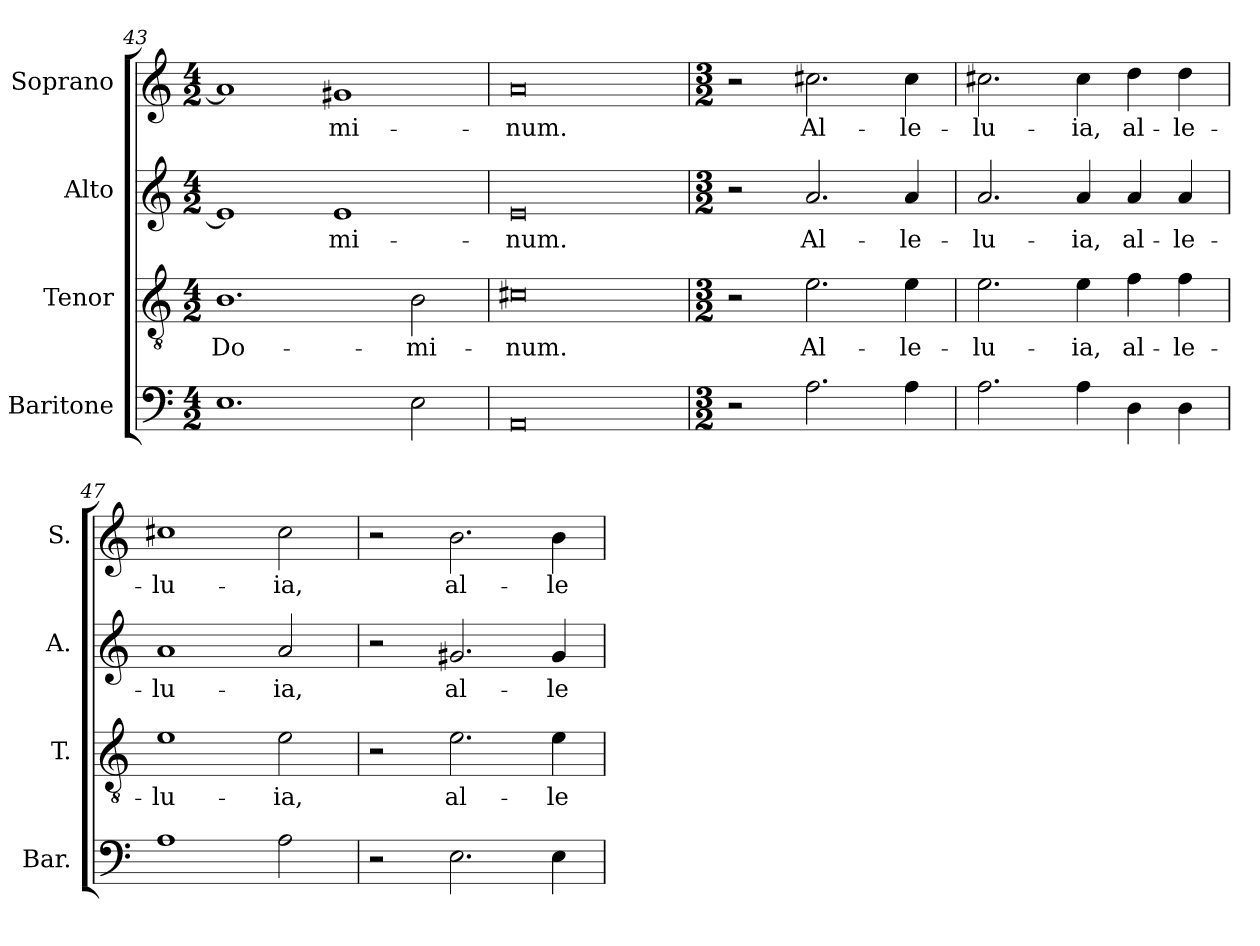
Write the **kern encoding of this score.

**kern	**kern	**text	**kern	**text	**kern	**text
*part4	*part3	*part3	*part2	*part2	*part1	*part1
*staff4	*staff3	*staff3	*staff2	*staff2	*staff1	*staff1
*I"Baritone	*I"Tenor	*	*I"Alto	*	*I"Soprano	*
*I'Bar.	*I'T.	*	*I'A.	*	*I'S.	*
*clefF4	*clefGv2	*	*clefG2	*	*clefG2	*
*	*ITrd7c12	*	*	*	*	*
*k[]	*k[]	*	*k[]	*	*k[]	*
*C:	*C:	*	*C:	*	*C:	*
*M4/2	*M4/2	*	*M4/2	*	*M4/2	*
=43	=43	=43	=43	=43	=43	=43
!	!	!LO:LY:b:color=#000000	!	!	!	!
1.Ei	1.BBi	Do-	1ei]	.	1ai]	.
!	!	!	!	!LO:LY:b:color=#000000	!	!
!	!	!	!	!	!	!LO:LY:b:color=#000000
.	.	.	1ei	-mi-	1g#Xi	-mi-
!	!	!LO:LY:b:color=#000000	!	!	!	!
2Ei\	2BBi\	-mi-	.	.	.	.
=44	=44	=44	=44	=44	=44	=44
!	!	!LO:LY:b:color=#000000	!	!	!	!
!	!	!	!	!LO:LY:b:color=#000000	!	!
!	!	!	!	!	!	!LO:LY:b:color=#000000
0AAi	0C#Xi	-num.	0ei	-num.	0ai	-num.
!!LO:LB:g=z
=45	=45	=45	=45	=45	=45	=45
*M3/2	*M3/2	*	*M3/2	*	*M3/2	*
2r	2r	.	2r	.	2r	.
!	!	!LO:LY:b:color=#000000	!	!	!	!
!	!	!	!	!LO:LY:b:color=#000000	!	!
!	!	!	!	!	!	!LO:LY:b:color=#000000
2.Ai\	2.Ei\	Al-	2.ai/	Al-	2.cc#Xi\	Al-
!	!	!LO:LY:b:color=#000000	!	!	!	!
!	!	!	!	!LO:LY:b:color=#000000	!	!
!	!	!	!	!	!	!LO:LY:b:color=#000000
4Ai\	4Ei\	-le-	4ai/	-le-	4cc#i\	-le-
=46	=46	=46	=46	=46	=46	=46
!	!	!LO:LY:b:color=#000000	!	!	!	!
!	!	!	!	!LO:LY:b:color=#000000	!	!
!	!	!	!	!	!	!LO:LY:b:color=#000000
2.Ai\	2.Ei\	-lu-	2.ai/	-lu-	2.cc#Xi\	-lu-
!	!	!LO:LY:b:color=#000000	!	!	!	!
!	!	!	!	!LO:LY:b:color=#000000	!	!
!	!	!	!	!	!	!LO:LY:b:color=#000000
4Ai\	4Ei\	-ia,	4ai/	-ia,	4cc#i\	-ia,
!	!	!LO:LY:b:color=#000000	!	!	!	!
!	!	!	!	!LO:LY:b:color=#000000	!	!
!	!	!	!	!	!	!LO:LY:b:color=#000000
4Di\	4Fi\	al-	4ai/	al-	4ddi\	al-
!	!	!LO:LY:b:color=#000000	!	!	!	!
!	!	!	!	!LO:LY:b:color=#000000	!	!
!	!	!	!	!	!	!LO:LY:b:color=#000000
4Di\	4Fi\	-le-	4ai/	-le-	4ddi\	-le-
=47	=47	=47	=47	=47	=47	=47
!	!	!LO:LY:b:color=#000000	!	!	!	!
!	!	!	!	!LO:LY:b:color=#000000	!	!
!	!	!	!	!	!	!LO:LY:b:color=#000000
1Ai	1Ei	-lu-	1ai	-lu-	1cc#Xi	-lu-
!	!	!LO:LY:b:color=#000000	!	!	!	!
!	!	!	!	!LO:LY:b:color=#000000	!	!
!	!	!	!	!	!	!LO:LY:b:color=#000000
2Ai\	2Ei\	-ia,	2ai/	-ia,	2cc#i\	-ia,
=48	=48	=48	=48	=48	=48	=48
2r	2r	.	2r	.	2r	.
!	!	!LO:LY:b:color=#000000	!	!	!	!
!	!	!	!	!LO:LY:b:color=#000000	!	!
!	!	!	!	!	!	!LO:LY:b:color=#000000
2.Ei\	2.Ei\	al-	2.g#Xi/	al-	2.bi\	al-
!	!	!LO:LY:b:color=#000000	!	!	!	!
!	!	!	!	!LO:LY:b:color=#000000	!	!
!	!	!	!	!	!	!LO:LY:b:color=#000000
4Ei\	4Ei\	-le-	4g#i/	-le-	4bi\	-le-
=	=	=	=	=	=	=
*-	*-	*-	*-	*-	*-	*-
